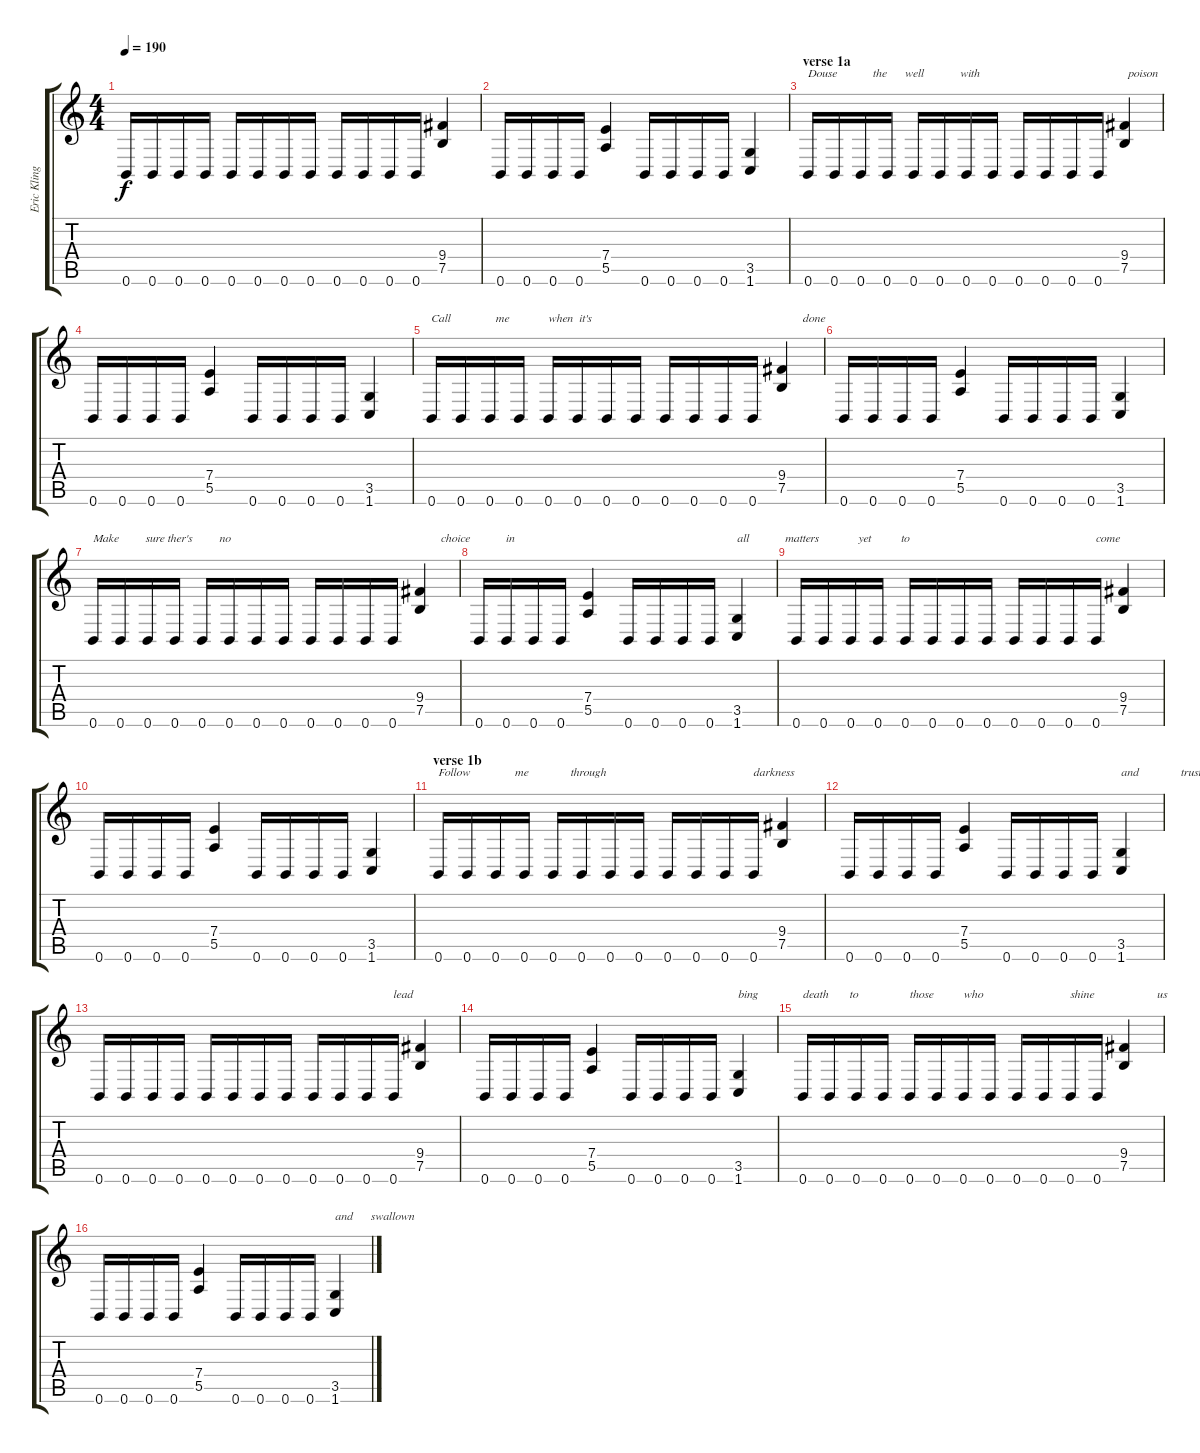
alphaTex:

\track ("Eric Klinger (rythm guitar)" "Eric Kling") {instrument distortionguitar}
\staff {score tabs}
\tuning (B3 Gb3 D3 A2 E2 B1) {hide}
\ts (4 4)
\tempo 190
\clef g2
\ks c
0.6.16{dy f} 0.6.16 0.6.16 0.6.16 0.6.16 0.6.16 0.6.16 0.6.16 0.6.16 0.6.16 0.6.16 0.6.16 (9.4 7.5).4 |
0.6.16 0.6.16 0.6.16 0.6.16 (7.4 5.5).4 0.6.16 0.6.16 0.6.16 0.6.16 (3.5 1.6).4 |
\section ("" "verse 1a")
0.6.16{txt "Douse            the      well            with   "} 0.6.16 0.6.16 0.6.16 0.6.16 0.6.16 0.6.16 0.6.16 0.6.16 0.6.16 0.6.16 0.6.16{txt "          poison"} (9.4 7.5).4 |
0.6.16 0.6.16 0.6.16 0.6.16 (7.4 5.5).4 0.6.16 0.6.16 0.6.16 0.6.16 (3.5 1.6).4 |
0.6.16{txt "Call               me             when  it's"} 0.6.16 0.6.16 0.6.16 0.6.16 0.6.16 0.6.16 0.6.16 0.6.16 0.6.16 0.6.16 0.6.16 (9.4 7.5).4{txt "       done"} |
0.6.16 0.6.16 0.6.16 0.6.16 (7.4 5.5).4 0.6.16 0.6.16 0.6.16 0.6.16 (3.5 1.6).4 |
0.6.16{txt "Make         sure ther's         no         "} 0.6.16 0.6.16 0.6.16 0.6.16 0.6.16 0.6.16 0.6.16 0.6.16 0.6.16 0.6.16 0.6.16 (9.4 7.5).4{txt "       choice            in"} |
0.6.16 0.6.16 0.6.16 0.6.16 (7.4 5.5).4 0.6.16 0.6.16 0.6.16 0.6.16 (3.5 1.6).4{txt "all            matters             yet          to"} |
0.6.16 0.6.16 0.6.16 0.6.16 0.6.16 0.6.16 0.6.16 0.6.16 0.6.16 0.6.16 0.6.16 0.6.16{txt "come"} (9.4 7.5).4 |
0.6.16 0.6.16 0.6.16 0.6.16 (7.4 5.5).4 0.6.16 0.6.16 0.6.16 0.6.16 (3.5 1.6).4 |
\section ("" "verse 1b")
0.6.16{txt "Follow               me              through"} 0.6.16 0.6.16 0.6.16 0.6.16 0.6.16 0.6.16 0.6.16 0.6.16 0.6.16 0.6.16 0.6.16{txt "darkness"} (9.4 7.5).4 |
0.6.16 0.6.16 0.6.16 0.6.16 (7.4 5.5).4 0.6.16 0.6.16 0.6.16 0.6.16 (3.5 1.6).4{txt "and              trust    my       evil       "} |
0.6.16 0.6.16 0.6.16 0.6.16 0.6.16 0.6.16 0.6.16 0.6.16 0.6.16 0.6.16 0.6.16 0.6.16{txt "lead"} (9.4 7.5).4 |
0.6.16 0.6.16 0.6.16 0.6.16 (7.4 5.5).4 0.6.16 0.6.16 0.6.16 0.6.16 (3.5 1.6).4{txt "bing"} |
0.6.16{txt "death       to"} 0.6.16 0.6.16 0.6.16 0.6.16{txt "those          who"} 0.6.16 0.6.16 0.6.16 0.6.16 0.6.16 0.6.16{txt "shine                     us"} 0.6.16 (9.4 7.5).4 |
0.6.16 0.6.16 0.6.16 0.6.16 (7.4 5.5).4 0.6.16 0.6.16 0.6.16 0.6.16 (3.5 1.6).4{txt "and      swallown"}
